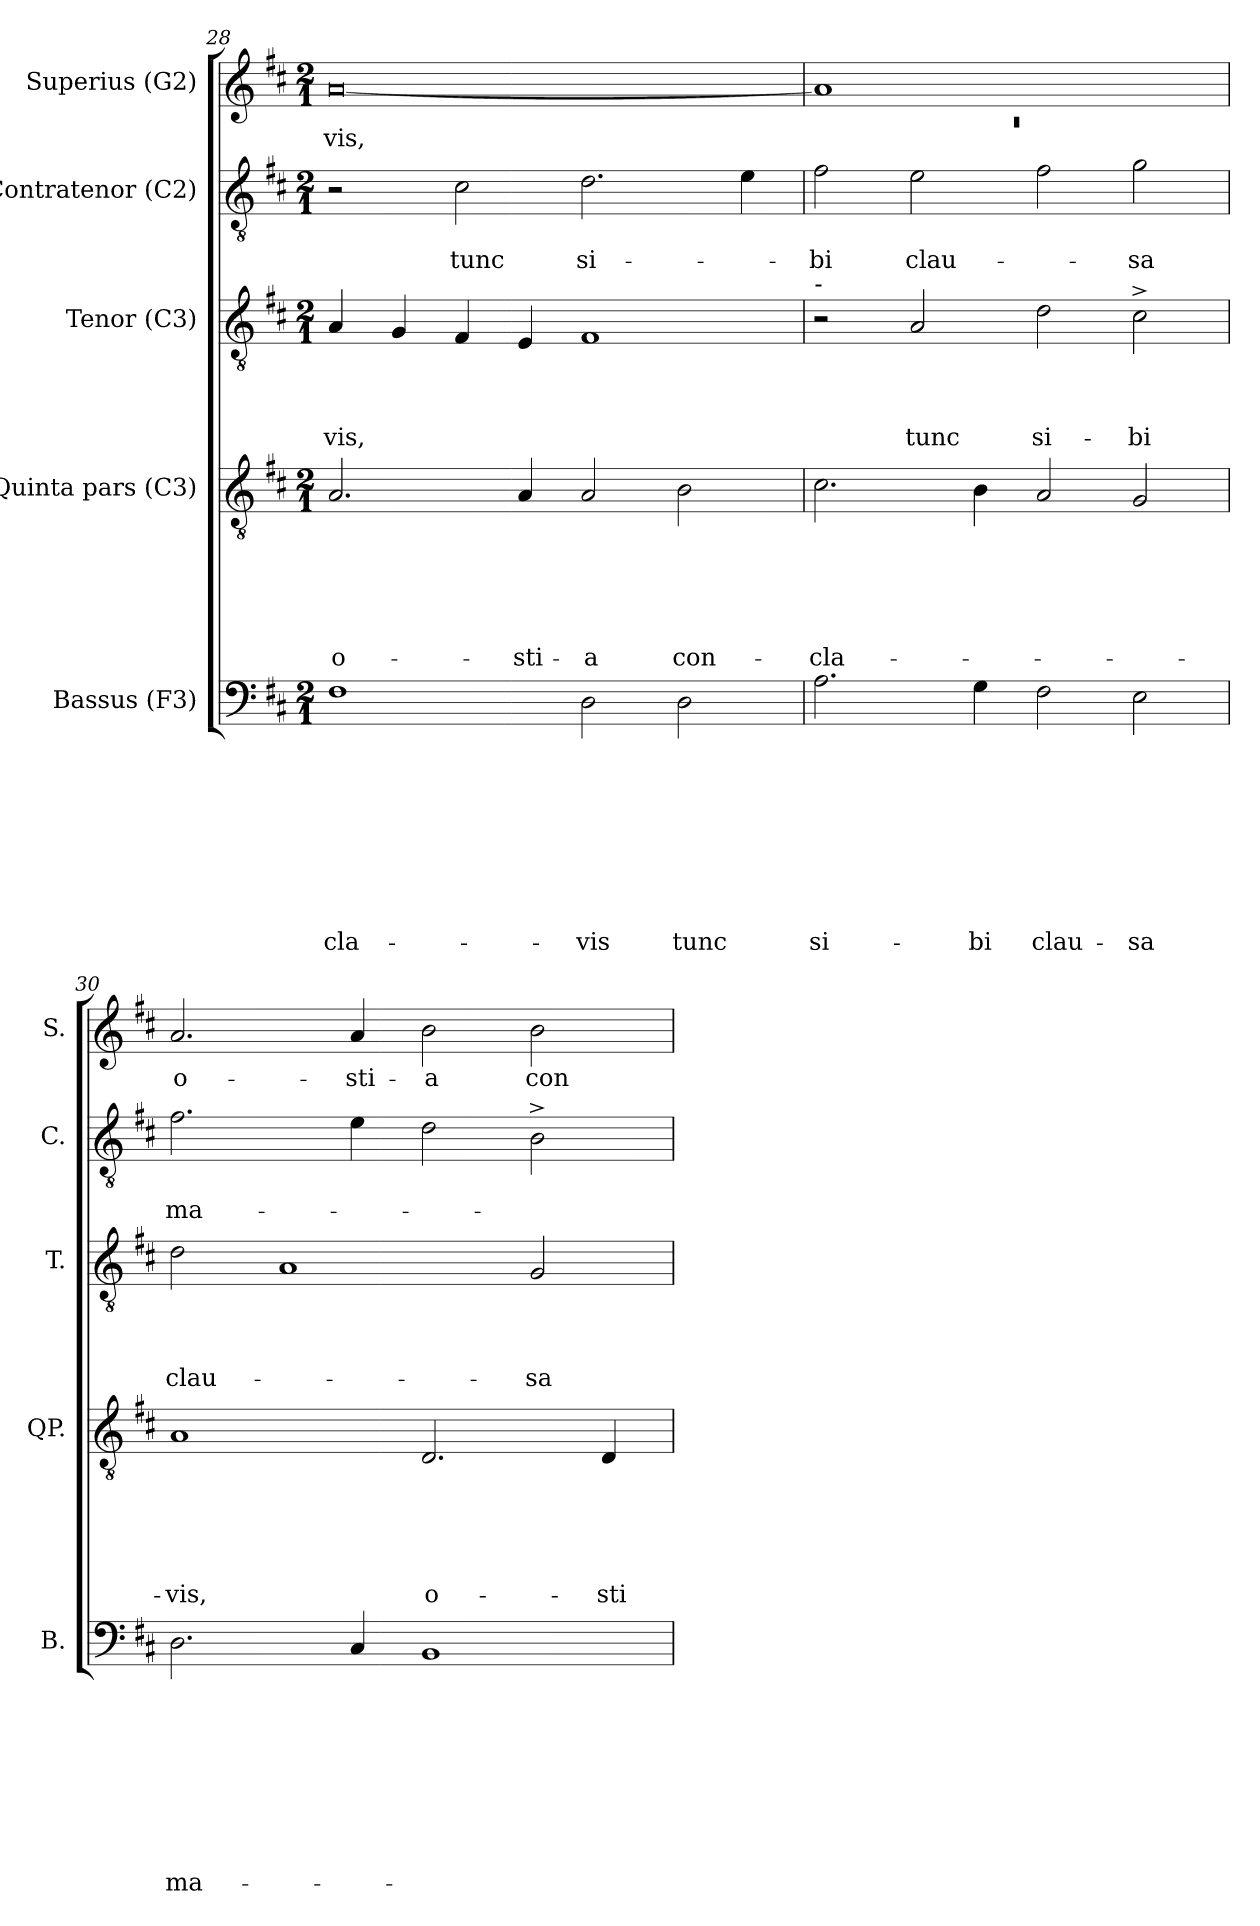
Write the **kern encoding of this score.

**kern	**text	**text	**text	**text	**text	**text	**text	**text	**text	**kern	**text	**text	**text	**text	**text	**text	**kern	**text	**text	**text	**text	**kern	**text	**text	**kern	**text
*part5	*part5	*part5	*part5	*part5	*part5	*part5	*part5	*part5	*part5	*part4	*part4	*part4	*part4	*part4	*part4	*part4	*part3	*part3	*part3	*part3	*part3	*part2	*part2	*part2	*part1	*part1
*staff5	*staff5	*staff5	*staff5	*staff5	*staff5	*staff5	*staff5	*staff5	*staff5	*staff4	*staff4	*staff4	*staff4	*staff4	*staff4	*staff4	*staff3	*staff3	*staff3	*staff3	*staff3	*staff2	*staff2	*staff2	*staff1	*staff1
*I"Bassus (F3)	*	*	*	*	*	*	*	*	*	*I"Quinta pars (C3)	*	*	*	*	*	*	*I"Tenor (C3)	*	*	*	*	*I"Contratenor (C2)	*	*	*I"Superius (G2)	*
*I'B.	*	*	*	*	*	*	*	*	*	*I'QP.	*	*	*	*	*	*	*I'T.	*	*	*	*	*I'C.	*	*	*I'S.	*
*clefF4	*	*	*	*	*	*	*	*	*	*clefGv2	*	*	*	*	*	*	*clefGv2	*	*	*	*	*clefGv2	*	*	*clefG2	*
*k[f#c#]	*	*	*	*	*	*	*	*	*	*k[f#c#]	*	*	*	*	*	*	*k[f#c#]	*	*	*	*	*k[f#c#]	*	*	*k[f#c#]	*
*D:	*	*	*	*	*	*	*	*	*	*D:	*	*	*	*	*	*	*D:	*	*	*	*	*D:	*	*	*D:	*
*M2/1	*	*	*	*	*	*	*	*	*	*M2/1	*	*	*	*	*	*	*M2/1	*	*	*	*	*M2/1	*	*	*M2/1	*
=28	=28	=28	=28	=28	=28	=28	=28	=28	=28	=28	=28	=28	=28	=28	=28	=28	=28	=28	=28	=28	=28	=28	=28	=28	=28	=28
!	!	!	!	!	!	!	!	!	!LO:LY:b	!	!	!	!	!	!	!LO:LY:b	!	!	!	!	!LO:LY:b	!	!	!	!	!LO:LY:b
1F#	.	.	.	.	.	.	.	.	-cla-	2.A/	.	.	.	.	.	o-	4A/	.	.	.	-vis,	2r	.	.	[<0a	-vis,
.	.	.	.	.	.	.	.	.	.	.	.	.	.	.	.	.	4G/	.	.	.	.	.	.	.	.	.
!	!	!	!	!	!	!	!	!	!	!	!	!	!	!	!	!	!	!	!	!	!	!	!	!LO:LY:b	!	!
.	.	.	.	.	.	.	.	.	.	.	.	.	.	.	.	.	4F#/	.	.	.	.	2c#\	.	tunc	.	.
!	!	!	!	!	!	!	!	!	!	!	!	!	!	!	!	!LO:LY:b	!	!	!	!	!	!	!	!	!	!
.	.	.	.	.	.	.	.	.	.	4A/	.	.	.	.	.	-sti-	4E/	.	.	.	.	.	.	.	.	.
!	!	!	!	!	!	!	!	!	!LO:LY:b	!	!	!	!	!	!	!LO:LY:b	!	!	!	!	!	!	!	!LO:LY:b	!	!
2D\	.	.	.	.	.	.	.	.	-vis	2A/	.	.	.	.	.	-a	1F#	.	.	.	.	2.d\	.	si-	.	.
!	!	!	!	!	!	!	!	!	!LO:LY:b	!	!	!	!	!	!	!LO:LY:b	!	!	!	!	!	!	!	!	!	!
2D\	.	.	.	.	.	.	.	.	tunc	2B\	.	.	.	.	.	con-	.	.	.	.	.	.	.	.	.	.
.	.	.	.	.	.	.	.	.	.	.	.	.	.	.	.	.	.	.	.	.	.	4e\	.	.	.	.
!!LO:LB:g=z
=29	=29	=29	=29	=29	=29	=29	=29	=29	=29	=29	=29	=29	=29	=29	=29	=29	=29	=29	=29	=29	=29	=29	=29	=29	=29	=29
*	*	*	*	*	*	*	*	*	*	*	*	*	*	*	*	*	*	*	*	*	*	*	*	*	*^	*
!	!	!	!	!	!	!	!	!	!	!	!	!	!	!	!	!	!LO:TX:a:t=-	!	!	!	!	!	!	!	!	!	!
!	!	!	!	!	!	!	!	!	!LO:LY:b	!	!	!	!	!	!	!LO:LY:b	!	!	!	!	!	!	!	!LO:LY:b	!	!LO:N:vis=1	!
2.A\	.	.	.	.	.	.	.	.	si-	2.c#\	.	.	.	.	.	-cla-	2r	.	.	.	.	2f#\	.	-bi	1a]	0rc	.
!	!	!	!	!	!	!	!	!	!	!	!	!	!	!	!	!	!	!	!	!	!LO:LY:b	!	!	!LO:LY:b	!	!	!
.	.	.	.	.	.	.	.	.	.	.	.	.	.	.	.	.	2A/	.	.	.	tunc	2e\	.	clau-	.	.	.
!	!	!	!	!	!	!	!	!	!LO:LY:b	!	!	!	!	!	!	!	!	!	!	!	!	!	!	!	!	!	!
4G\	.	.	.	.	.	.	.	.	-bi	4B\	.	.	.	.	.	.	.	.	.	.	.	.	.	.	.	.	.
!	!	!	!	!	!	!	!	!	!LO:LY:b	!	!	!	!	!	!	!	!	!	!	!	!LO:LY:b	!	!	!	!	!	!
2F#\	.	.	.	.	.	.	.	.	clau-	2A/	.	.	.	.	.	.	2d\	.	.	.	si-	2f#\	.	.	1ryy	.	.
!	!	!	!	!	!	!	!	!	!LO:LY:b	!	!	!	!	!	!	!	!	!	!	!	!LO:LY:b	!	!	!LO:LY:b	!	!	!
2E\	.	.	.	.	.	.	.	.	-sa	2G/	.	.	.	.	.	.	2c#^>\	.	.	.	-bi	2g\	.	-sa	.	.	.
*	*	*	*	*	*	*	*	*	*	*	*	*	*	*	*	*	*	*	*	*	*	*	*	*	*v	*v	*
=30	=30	=30	=30	=30	=30	=30	=30	=30	=30	=30	=30	=30	=30	=30	=30	=30	=30	=30	=30	=30	=30	=30	=30	=30	=30	=30
!	!	!	!	!	!	!	!	!	!LO:LY:b	!	!	!	!	!	!	!LO:LY:b	!	!	!	!	!LO:LY:b	!	!	!LO:LY:b	!	!LO:LY:b
2.D\	.	.	.	.	.	.	.	.	ma-	1A	.	.	.	.	.	-vis,	2d\	.	.	.	clau-	2.f#\	.	ma-	2.a/	o-
.	.	.	.	.	.	.	.	.	.	.	.	.	.	.	.	.	1A	.	.	.	.	.	.	.	.	.
!	!	!	!	!	!	!	!	!	!	!	!	!	!	!	!	!	!	!	!	!	!	!	!	!	!	!LO:LY:b
4C#/	.	.	.	.	.	.	.	.	.	.	.	.	.	.	.	.	.	.	.	.	.	4e\	.	.	4a/	-sti-
!	!	!	!	!	!	!	!	!	!	!	!	!	!	!	!	!LO:LY:b	!	!	!	!	!	!	!	!	!	!LO:LY:b
1BB	.	.	.	.	.	.	.	.	.	2.D/	.	.	.	.	.	o-	.	.	.	.	.	2d\	.	.	2b\	-a
!	!	!	!	!	!	!	!	!	!	!	!	!	!	!	!	!	!	!	!	!	!LO:LY:b	!	!	!	!	!LO:LY:b
.	.	.	.	.	.	.	.	.	.	.	.	.	.	.	.	.	2G/	.	.	.	-sa	2B^>\	.	.	2b\	con-
!	!	!	!	!	!	!	!	!	!	!	!	!	!	!	!	!LO:LY:b	!	!	!	!	!	!	!	!	!	!
.	.	.	.	.	.	.	.	.	.	4D/	.	.	.	.	.	-sti-	.	.	.	.	.	.	.	.	.	.
=	=	=	=	=	=	=	=	=	=	=	=	=	=	=	=	=	=	=	=	=	=	=	=	=	=	=
*-	*-	*-	*-	*-	*-	*-	*-	*-	*-	*-	*-	*-	*-	*-	*-	*-	*-	*-	*-	*-	*-	*-	*-	*-	*-	*-
